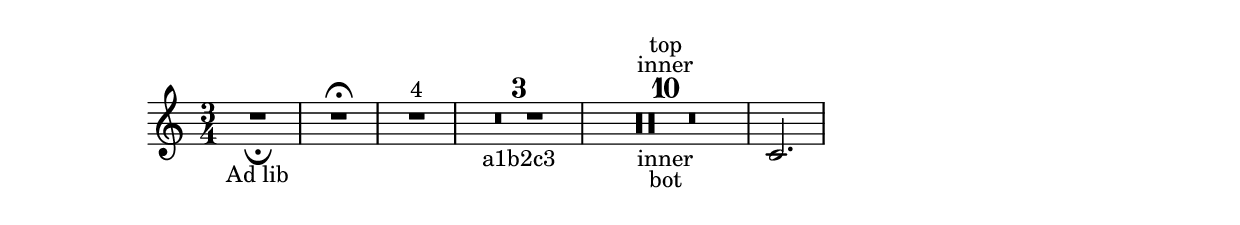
\version "2.1.22"

\header  {

texidoc = "
Texts may be added to the multi-measure rests.

"


}

\score { \notes {
  \time 3/4
  \set Score.skipBars = ##t
  R2._\markup { \center < \musicglyph  #"scripts-dfermata" \roman "Ad lib"  >  }
  R2.^\fermataMarkup
  R2.^"4"
  R2.*3_\markup { \roman "a1b2c3" }
  R2.*10^"inner"^"top"_"inner"_"bot"
  c'2.
}}
